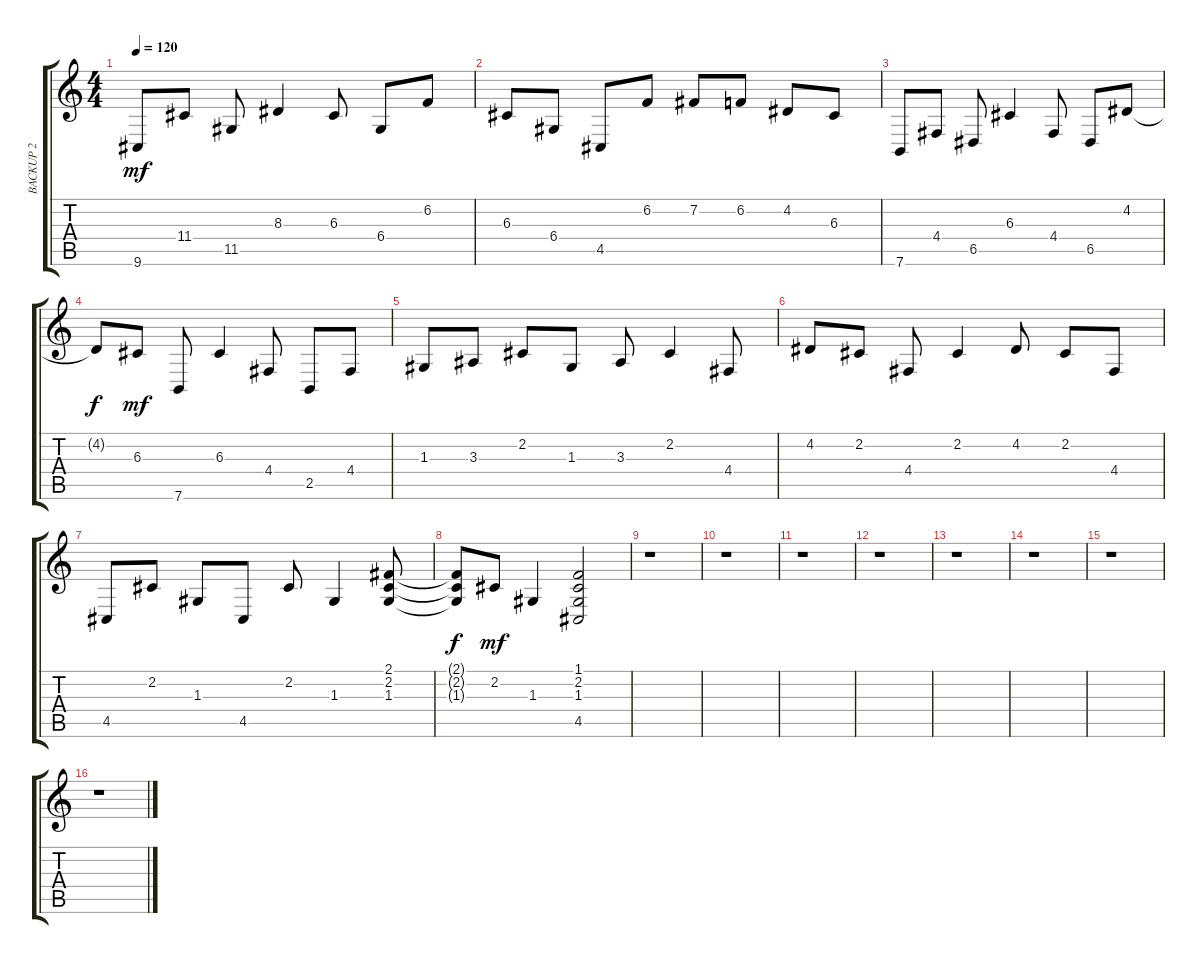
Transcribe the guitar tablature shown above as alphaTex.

\track ("BACKUP 2            " "BACKUP 2  ") {instrument mutedtrumpet}
\staff {score tabs}
\tuning (E4 B3 G3 D3 A2 E2) {hide}
\ts (4 4)
\tempo 120
\clef g2
\ks c
9.6.8{dy mf} 11.4.8 11.5.8 8.3.4 6.3.8 6.4.8 6.2.8 |
6.3.8 6.4.8 4.5.8 6.2.8 7.2.8 6.2.8 4.2.8 6.3.8 |
7.6.8 4.4.8 6.5.8 6.3.4 4.4.8 6.5.8 4.2.8 |
4.2{t}.8{dy f} 6.3.8{dy mf} 7.6.8 6.3.4 4.4.8 2.5.8 4.4.8 |
1.3.8 3.3.8 2.2.8 1.3.8 3.3.8 2.2.4 4.4.8 |
4.2.8 2.2.8 4.4.8 2.2.4 4.2.8 2.2.8 4.4.8 |
4.5.8 2.2.8 1.3.8 4.5.8 2.2.8 1.3.4 (2.1 2.2 1.3).8 |
(2.1{t} 2.2{t} 1.3{t}).8{dy f} 2.2.8{dy mf} 1.3.4 (1.1 2.2 1.3 4.5).2 |
r.1 |
r.1 |
r.1 |
r.1 |
r.1 |
r.1 |
r.1 |
r.1
